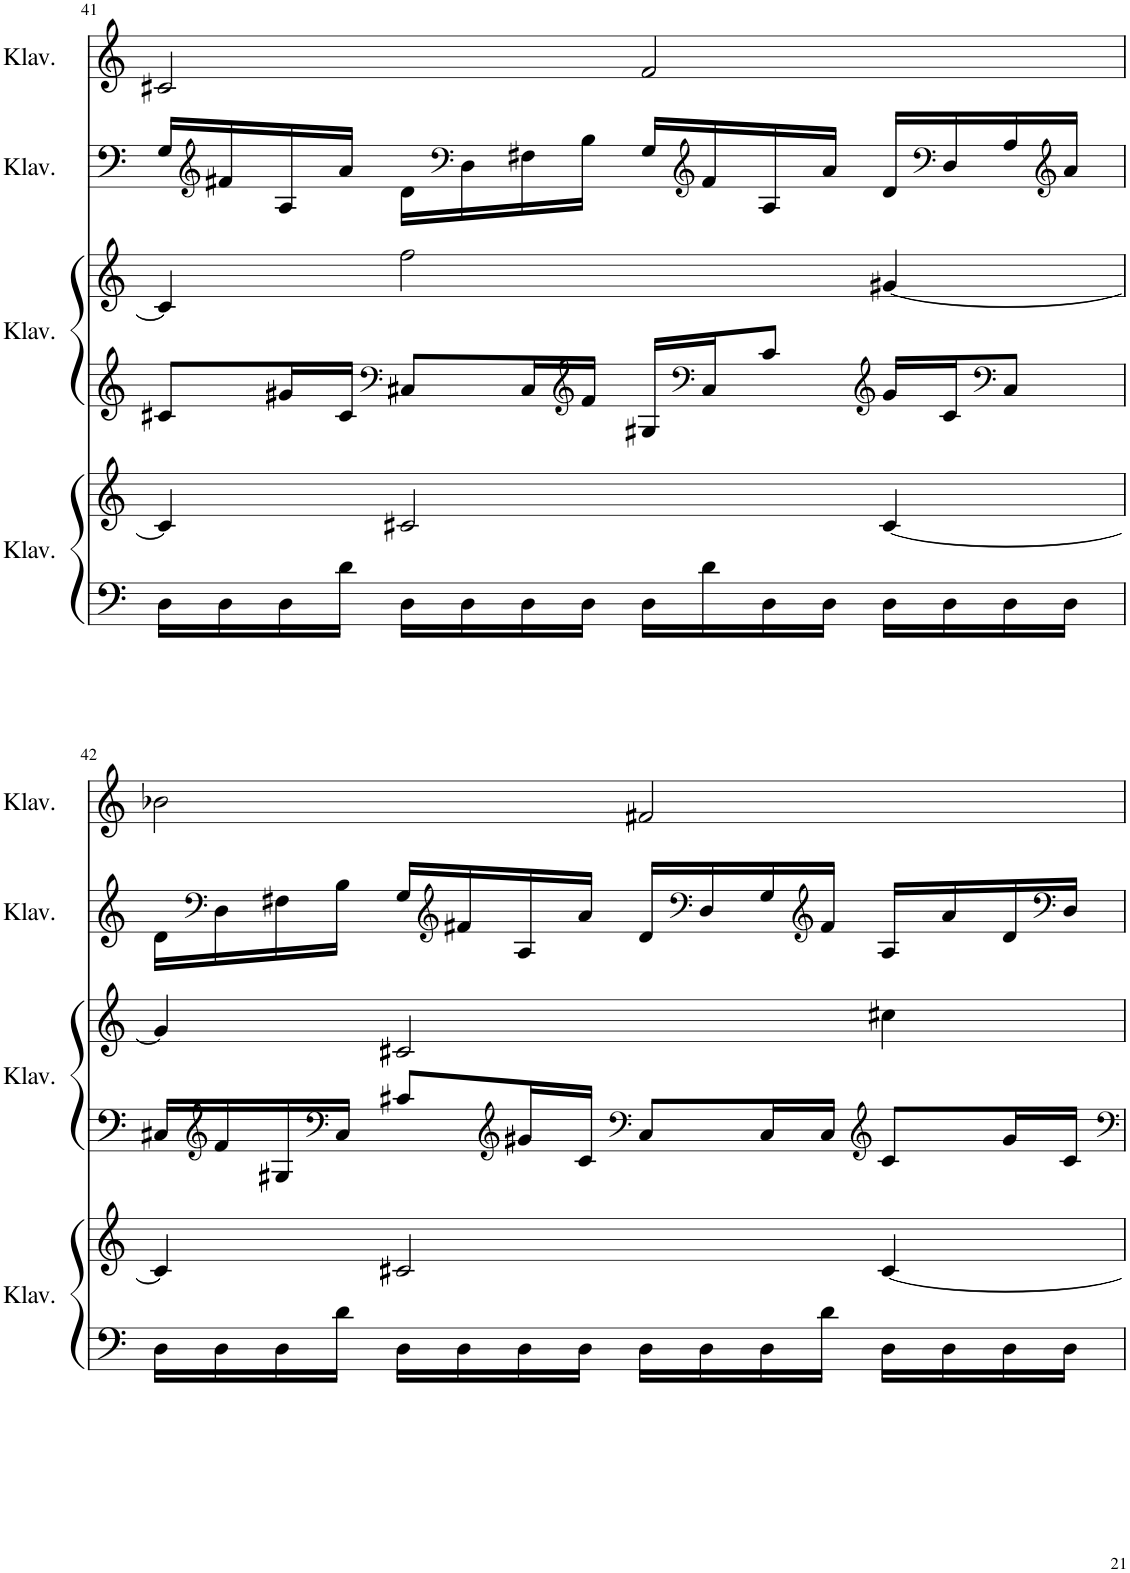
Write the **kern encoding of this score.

**kern	**kern	**kern	**kern	**kern	**kern
*part4	*part4	*part3	*part3	*part2	*part1
*staff6	*staff5	*staff4	*staff3	*staff2	*staff1
*I"Klavier	*	*I"Klavier	*	*I"Klavier	*I"Klavier
*I'Klav.	*	*I'Klav.	*	*I'Klav.	*I'Klav.
!!LO:PB:g=z
*clefF4	*clefG2	*clefG2	*clefG2	*clefF4	*clefG2
*k[]	*k[]	*k[]	*k[]	*k[]	*k[]
*M4/4	*M4/4	*M4/4	*M4/4	*M4/4	*M4/4
=41	=41	=41	=41	=41	=41
16D\LL	4c#/]	8c#X/L	4c#/]	16G/LL	2c#X/
*	*	*	*	*clefG2	*
16D\	.	.	.	16f#X/	.
16D\	.	16g#X/L	.	16A/	.
16d\JJ	.	16c#/JJ	.	16a/JJ	.
*	*	*clefF4	*	*	*
16D\LL	2c#X/	8C#X/L	2ff\	16d\LL	.
*	*	*	*	*clefF4	*
16D\	.	.	.	16D\	.
16D\	.	16C#/L	.	16F#X\	.
*	*	*clefG2	*	*	*
16D\JJ	.	16f/JJ	.	16B\JJ	.
16D\LL	.	16G#X/LL	.	16G/LL	2f/
*	*	*clefF4	*	*clefG2	*
16d\	.	16C#/J	.	16f#/	.
16D\	.	8c#/J	.	16A/	.
16D\JJ	.	.	.	16a/JJ	.
*	*	*clefG2	*	*	*
16D\LL	[4c#/	16g#/LL	[4g#X/	16d/LL	.
*	*	*	*	*clefF4	*
16D\	.	16c#/J	.	16D/	.
*	*	*clefF4	*	*	*
16D\	.	8C#/J	.	16A/	.
*	*	*	*	*clefG2	*
16D\JJ	.	.	.	16a/JJ	.
!!LO:LB:g=z
=42	=42	=42	=42	=42	=42
16D\LL	4c#/]	16C#X/LL	4g#/]	16d\LL	2b-X\
*	*	*clefG2	*	*clefF4	*
16D\	.	16f/	.	16D\	.
16D\	.	16G#X/	.	16F#X\	.
*	*	*clefF4	*	*	*
16d\JJ	.	16C#/JJ	.	16B\JJ	.
16D\LL	2c#X/	8c#X/L	2c#X/	16G/LL	.
*	*	*	*	*clefG2	*
16D\	.	.	.	16f#X/	.
*	*	*clefG2	*	*	*
16D\	.	16g#X/L	.	16A/	.
16D\JJ	.	16c#/JJ	.	16a/JJ	.
*	*	*clefF4	*	*	*
16D\LL	.	8C#/L	.	16d/LL	2f#X/
*	*	*	*	*clefF4	*
16D\	.	.	.	16D/	.
16D\	.	16C#/L	.	16G/	.
*	*	*	*	*clefG2	*
16d\JJ	.	16C#/JJ	.	16f#/JJ	.
*	*	*clefG2	*	*	*
16D\LL	[4c#/	8c#/L	4cc#X\	16A/LL	.
16D\	.	.	.	16a/	.
16D\	.	16g#/L	.	16d/	.
*	*	*	*	*clefF4	*
16D\JJ	.	16c#/JJ	.	16D/JJ	.
=	=	=	=	=	=
*-	*-	*-	*-	*-	*-
